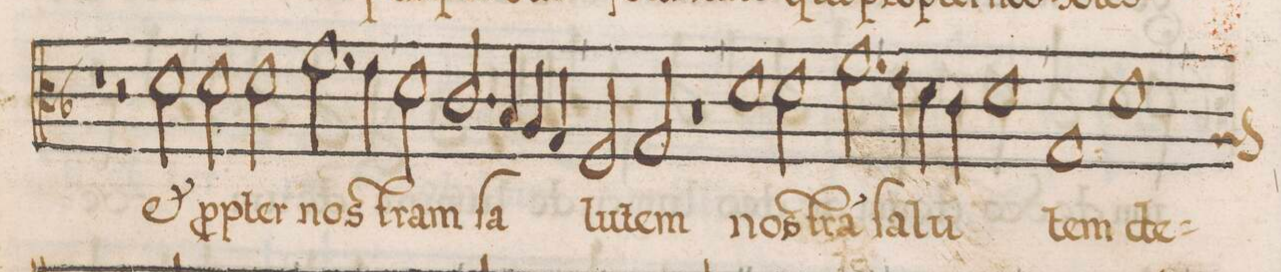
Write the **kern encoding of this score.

**kern	**text
*I"TENOR	*
*clefC3	*
*k[b-]	*
*met(C|)	*
*M2/1	*
1r	.
2r	.
2d\	e(t)
=56	=56
2d\	p(ro)p-
2d\	-ter
2.f\	nos-
4e\	.
=57	=57
2d\	-tram
2.c/	ſa-
4B-/	.
4A/	.
4G/	.
=58	=58
2F/	-lu-
2G/	-tem
1r	.
=59	=59
1d\	nos-
2d\	-tra(m)
2.f\	ſa-
=60	=60
4e\	.
4d\	-lu-
4c\	.
1d\	.
=61	=61
1G/	-tem
*custos:A	*
1d\	de-
=62	=62
*-	*-
